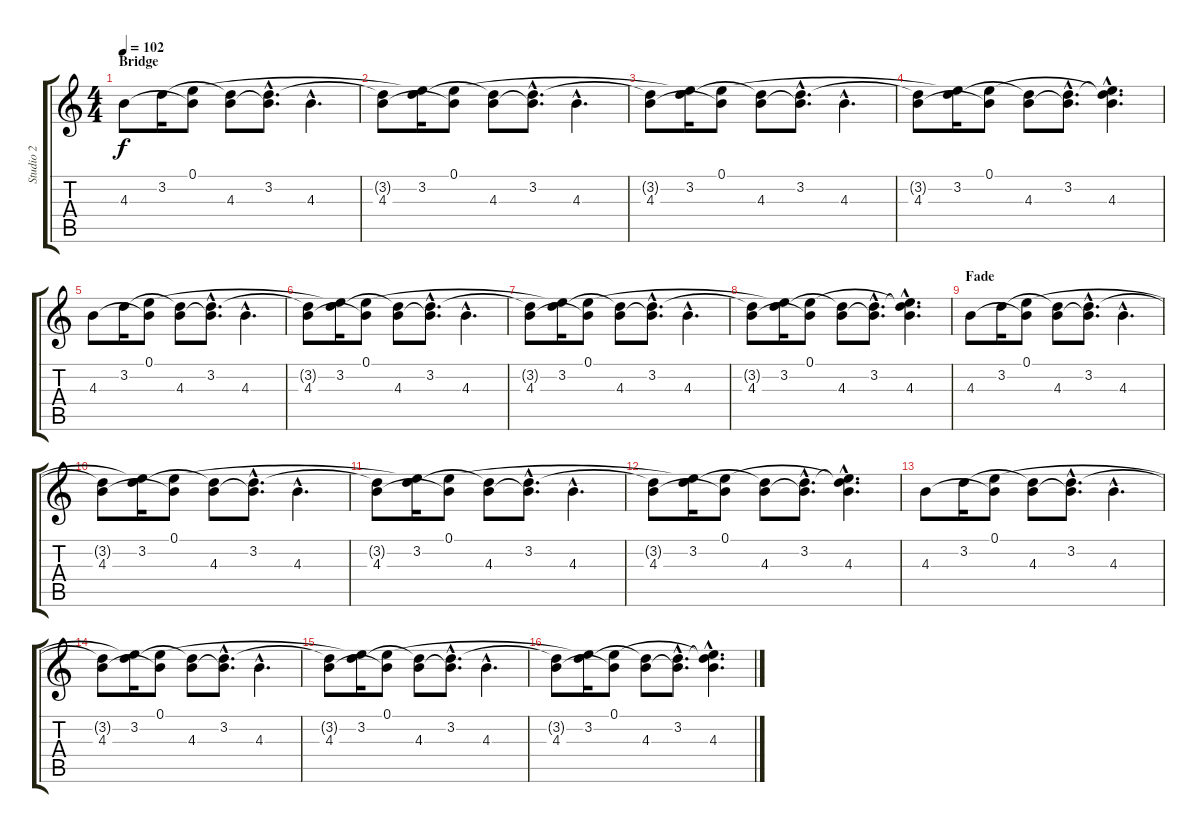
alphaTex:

\track ("Studio 2" "Studio 2") {instrument acousticguitarsteel}
\staff {score tabs}
\tuning (E4 B3 G3 D3 A2 E2) {hide}
\ts (4 4)
\section ("" "Bridge")
\tempo 102
\clef g2
\ks c
4.3.8{dy f volume 11 instrument acousticgrandpiano} 3.2.16 (0.1 4.3{t}).8 (3.2{t} 4.3).8 (3.2{hac} 4.3{hac t}).8{d} 4.3{hac}.4{d} |
(3.2{t} 4.3).8 (0.1{t} 3.2).16 (0.1 4.3{t}).8 (3.2{t} 4.3).8 (3.2{hac} 4.3{hac t}).8{d} 4.3{hac}.4{d} |
(3.2{t} 4.3).8 (0.1{t} 3.2).16 (0.1 4.3{t}).8 (3.2{t} 4.3).8 (3.2{hac} 4.3{hac t}).8{d} 4.3{hac}.4{d} |
(3.2{t} 4.3).8 (0.1{t} 3.2).16 (0.1 4.3{t}).8 (3.2{t} 4.3).8 (3.2{hac} 4.3{hac t}).8{d} (0.1{hac t} 3.2{hac t} 4.3{hac}).4{d} |
4.3.8 3.2.16 (0.1 4.3{t}).8 (3.2{t} 4.3).8 (3.2{hac} 4.3{hac t}).8{d} 4.3{hac}.4{d} |
(3.2{t} 4.3).8 (0.1{t} 3.2).16 (0.1 4.3{t}).8 (3.2{t} 4.3).8 (3.2{hac} 4.3{hac t}).8{d} 4.3{hac}.4{d} |
(3.2{t} 4.3).8 (0.1{t} 3.2).16 (0.1 4.3{t}).8 (3.2{t} 4.3).8 (3.2{hac} 4.3{hac t}).8{d} 4.3{hac}.4{d} |
(3.2{t} 4.3).8 (0.1{t} 3.2).16 (0.1 4.3{t}).8 (3.2{t} 4.3).8 (3.2{hac} 4.3{hac t}).8{d} (0.1{hac t} 3.2{hac t} 4.3{hac}).4{d} |
\section ("" "Fade")
4.3.8{volume 8 instrument acousticgrandpiano} 3.2.16 (0.1 4.3{t}).8 (3.2{t} 4.3).8 (3.2{hac} 4.3{hac t}).8{d} 4.3{hac}.4{d} |
(3.2{t} 4.3).8 (0.1{t} 3.2).16 (0.1 4.3{t}).8 (3.2{t} 4.3).8 (3.2{hac} 4.3{hac t}).8{d} 4.3{hac}.4{d} |
(3.2{t} 4.3).8 (0.1{t} 3.2).16 (0.1 4.3{t}).8 (3.2{t} 4.3).8 (3.2{hac} 4.3{hac t}).8{d} 4.3{hac}.4{d} |
(3.2{t} 4.3).8 (0.1{t} 3.2).16 (0.1 4.3{t}).8 (3.2{t} 4.3).8 (3.2{hac} 4.3{hac t}).8{d} (0.1{hac t} 3.2{hac t} 4.3{hac}).4{d} |
4.3.8{volume 4 instrument acousticgrandpiano} 3.2.16 (0.1 4.3{t}).8 (3.2{t} 4.3).8 (3.2{hac} 4.3{hac t}).8{d} 4.3{hac}.4{d} |
(3.2{t} 4.3).8 (0.1{t} 3.2).16 (0.1 4.3{t}).8 (3.2{t} 4.3).8 (3.2{hac} 4.3{hac t}).8{d} 4.3{hac}.4{d} |
(3.2{t} 4.3).8 (0.1{t} 3.2).16 (0.1 4.3{t}).8 (3.2{t} 4.3).8 (3.2{hac} 4.3{hac t}).8{d} 4.3{hac}.4{d} |
(3.2{t} 4.3).8 (0.1{t} 3.2).16 (0.1 4.3{t}).8 (3.2{t} 4.3).8 (3.2{hac} 4.3{hac t}).8{d} (0.1{hac t} 3.2{hac t} 4.3{hac}).4{d}
